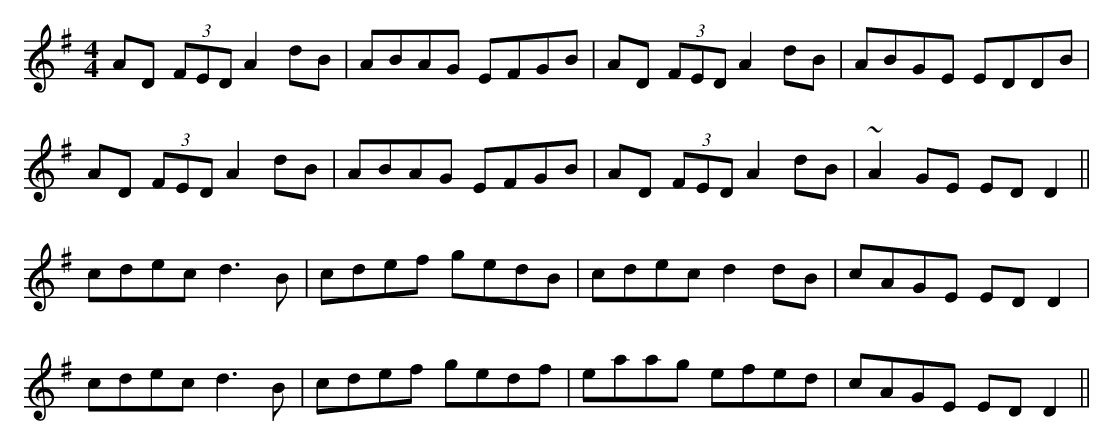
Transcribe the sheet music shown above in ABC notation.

X:1
M:4/4
K:G
AD (3FED A2 dB|ABAG EFGB|AD (3FED A2 dB|ABGE EDDB|
AD (3FED A2 dB|ABAG EFGB|AD (3FED A2 dB|~A2 GE ED D2||
cdec d3 B|cdef gedB|cdec d2 dB|cAGE ED D2|
cdec d3 B|cdef gedf|eaag efed|cAGE ED D2||
